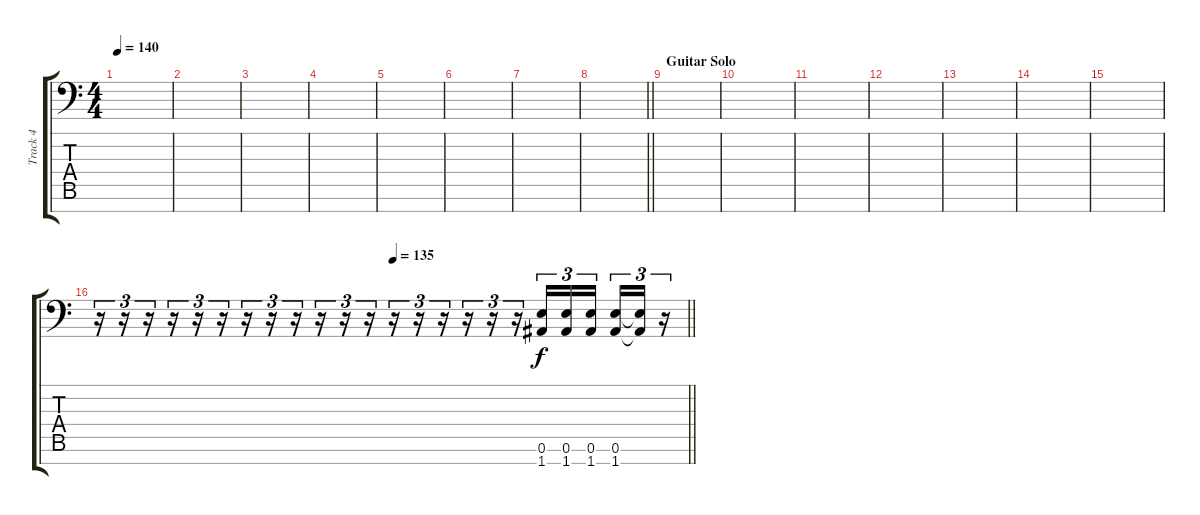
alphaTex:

\track ("Track 4" "Track 4") {instrument overdrivenguitar}
\staff {score tabs}
\tuning (E4 B3 G3 D3 A2 E2 A1) {hide}
\ts (4 4)
\tempo 140
\clef f4
\ks c
|
|
|
|
|
|
|
\barLineRight lightlight
|
\section ("" "Guitar Solo")
|
|
|
|
|
|
|
\tempo (135 0.5)
\barLineRight lightlight
r.16{tu (3 2)} r.16{tu (3 2)} r.16{tu (3 2)} r.16{tu (3 2)} r.16{tu (3 2)} r.16{tu (3 2)} r.16{tu (3 2)} r.16{tu (3 2)} r.16{tu (3 2)} r.16{tu (3 2)} r.16{tu (3 2)} r.16{tu (3 2)} r.16{tu (3 2)} r.16{tu (3 2)} r.16{tu (3 2)} r.16{tu (3 2)} r.16{tu (3 2)} r.16{tu (3 2)} (0.6 1.7).16{tu (3 2)} (0.6 1.7).16{tu (3 2)} (0.6 1.7).16{tu (3 2) beam splitsecondary} (0.6 1.7).16{tu (3 2)} (0.6{t} 1.7{t}).16{tu (3 2)} r.16{tu (3 2)}
